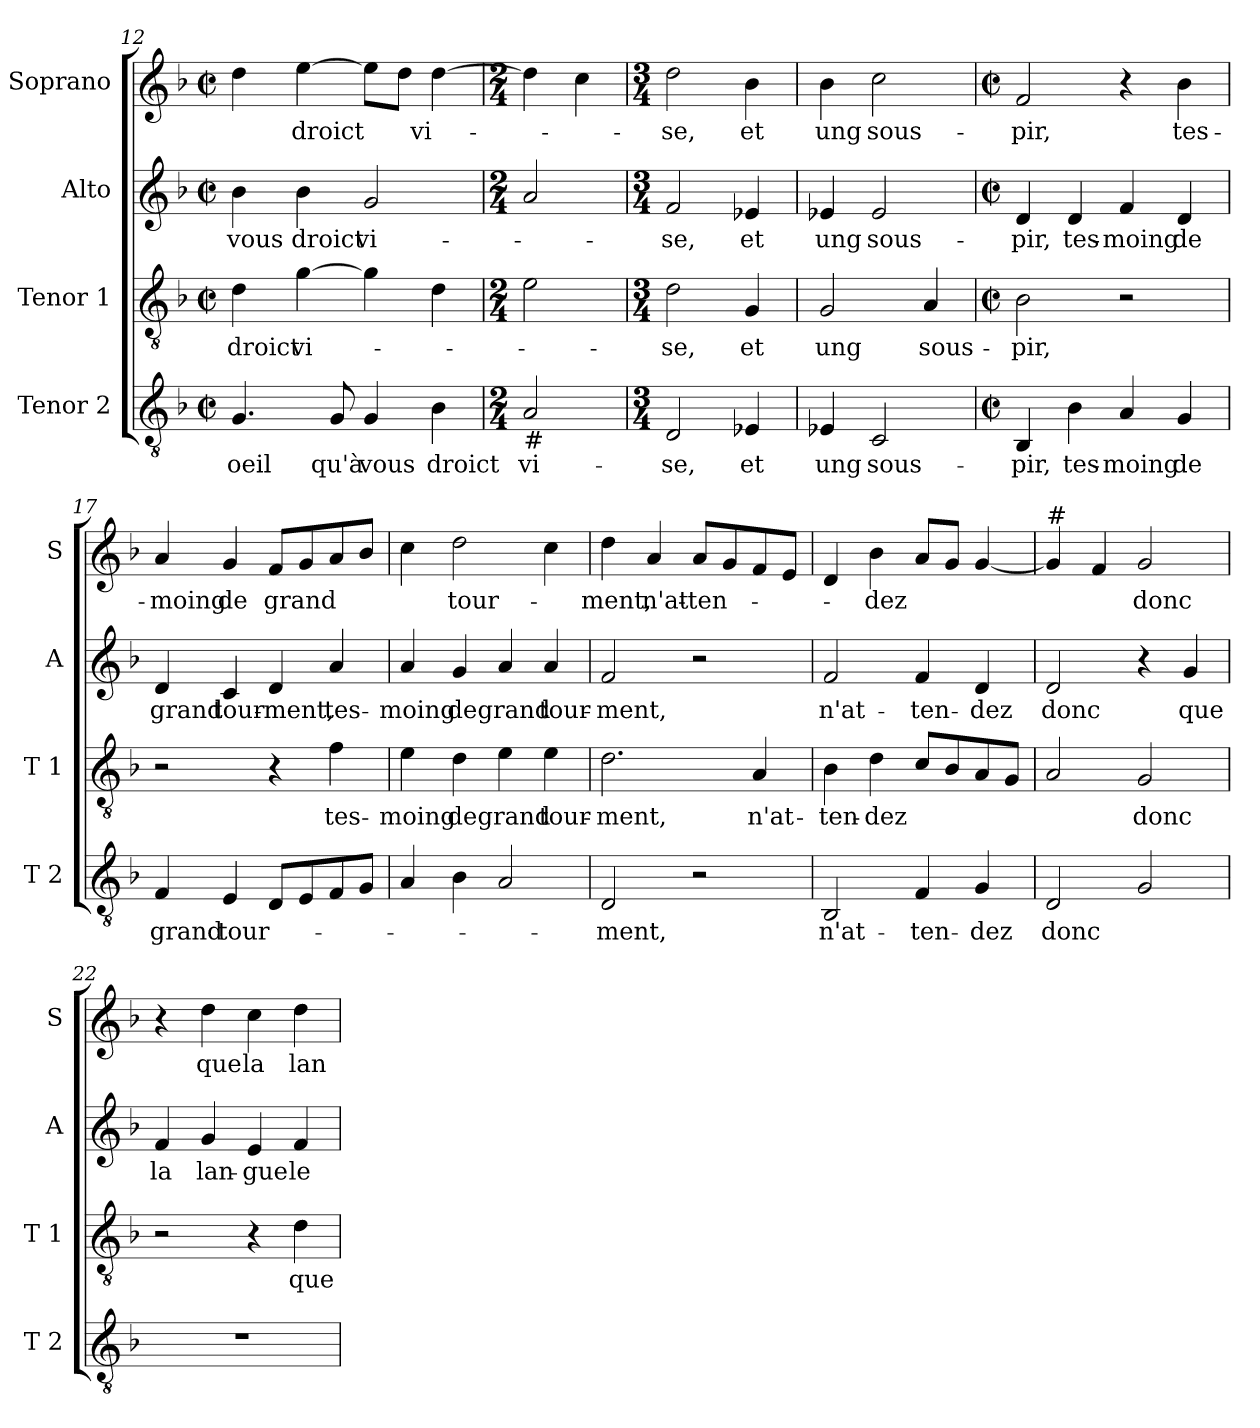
**kern	**text	**kern	**text	**kern	**text	**kern	**text
*part4	*part4	*part3	*part3	*part2	*part2	*part1	*part1
*staff4	*staff4	*staff3	*staff3	*staff2	*staff2	*staff1	*staff1
*I"Tenor 2	*	*I"Tenor 1	*	*I"Alto	*	*I"Soprano	*
*I'T 2	*	*I'T 1	*	*I'A	*	*I'S	*
*clefGv2	*	*clefGv2	*	*clefG2	*	*clefG2	*
*k[b-]	*	*k[b-]	*	*k[b-]	*	*k[b-]	*
*F:	*	*F:	*	*F:	*	*F:	*
*M2/2	*	*M2/2	*	*M2/2	*	*M2/2	*
*met(c|)	*	*met(c|)	*	*met(c|)	*	*met(c|)	*
=12	=12	=12	=12	=12	=12	=12	=12
!	!LO:LY:b	!	!LO:LY:b	!	!LO:LY:b	!	!
4.G/	oeil	4d\	droict	4b-\	vous	4dd\	.
!	!	!	!LO:LY:b	!	!LO:LY:b	!	!LO:LY:b
.	.	[4g\	vi-	4b-\	droict	[4ee\	droict
!	!LO:LY:b	!	!	!	!	!	!
8G/	qu'à	.	.	.	.	.	.
!	!LO:LY:b	!	!	!	!LO:LY:b	!	!
4G/	vous	4g\]	.	2g/	vi-	8ee\L]	.
.	.	.	.	.	.	8dd\J	.
!	!LO:LY:b	!	!	!	!	!	!LO:LY:b
4B-\	droict	4d\	.	.	.	[4dd\	vi-
=13	=13	=13	=13	=13	=13	=13	=13
*M2/4	*	*M2/4	*	*M2/4	*	*M2/4	*
!LO:TX:b:t=#	!	!	!	!	!	!	!
!	!LO:LY:b	!	!	!	!	!	!
2A/	vi-	2e\	.	2a/	.	4dd\]	.
.	.	.	.	.	.	4cc\	.
=14	=14	=14	=14	=14	=14	=14	=14
*M3/4	*	*M3/4	*	*M3/4	*	*M3/4	*
!	!LO:LY:b	!	!LO:LY:b	!	!LO:LY:b	!	!LO:LY:b
2D/	-se,	2d\	-se,	2f/	-se,	2dd\	-se,
!	!LO:LY:b	!	!LO:LY:b	!	!LO:LY:b	!	!LO:LY:b
4E-X/	et	4G/	et	4e-X/	et	4b-\	et
!!LO:LB:g=z
=15	=15	=15	=15	=15	=15	=15	=15
!	!LO:LY:b	!	!LO:LY:b	!	!LO:LY:b	!	!LO:LY:b
4E-X/	ung	2G/	ung	4e-X/	ung	4b-\	ung
!	!LO:LY:b	!	!	!	!LO:LY:b	!	!LO:LY:b
2C/	sous-	.	.	2e-/	sous-	2cc\	sous-
!	!	!	!LO:LY:b	!	!	!	!
.	.	4A/	sous-	.	.	.	.
=16	=16	=16	=16	=16	=16	=16	=16
*M2/2	*	*M2/2	*	*M2/2	*	*M2/2	*
*met(c|)	*	*met(c|)	*	*met(c|)	*	*met(c|)	*
!	!LO:LY:b	!	!LO:LY:b	!	!LO:LY:b	!	!LO:LY:b
4BB-/	-pir,	2B-\	-pir,	4d/	-pir,	2f/	-pir,
!	!LO:LY:b	!	!	!	!LO:LY:b	!	!
4B-\	tes-	.	.	4d/	tes-	.	.
!	!LO:LY:b	!	!	!	!LO:LY:b	!	!
4A/	-moing	2r	.	4f/	-moing	4r	.
!	!LO:LY:b	!	!	!	!LO:LY:b	!	!LO:LY:b
4G/	de	.	.	4d/	de	4b-\	tes-
=17	=17	=17	=17	=17	=17	=17	=17
!	!LO:LY:b	!	!	!	!LO:LY:b	!	!LO:LY:b
4F/	grand	2r	.	4d/	grand	4a/	-moing
!	!LO:LY:b	!	!	!	!LO:LY:b	!	!LO:LY:b
4E/	tour-	.	.	4c/	tour-	4g/	de
!	!	!	!	!	!LO:LY:b	!	!LO:LY:b
8D/L	.	4r	.	4d/	-ment,	8f/L	grand
8E/	.	.	.	.	.	8g/	.
!	!	!	!LO:LY:b	!	!LO:LY:b	!	!
8F/	.	4f\	tes-	4a/	tes-	8a/	.
8G/J	.	.	.	.	.	8b-/J	.
=18	=18	=18	=18	=18	=18	=18	=18
!	!	!	!LO:LY:b	!	!LO:LY:b	!	!
4A/	.	4e\	-moing	4a/	-moing	4cc\	.
!	!	!	!LO:LY:b	!	!LO:LY:b	!	!LO:LY:b
4B-\	.	4d\	de	4g/	de	2dd\	tour-
!	!	!	!LO:LY:b	!	!LO:LY:b	!	!
2A/	.	4e\	grand	4a/	grand	.	.
!	!	!	!LO:LY:b	!	!LO:LY:b	!	!
.	.	4e\	tour-	4a/	tour-	4cc\	.
=19	=19	=19	=19	=19	=19	=19	=19
!	!LO:LY:b	!	!LO:LY:b	!	!LO:LY:b	!	!LO:LY:b
2D/	-ment,	2.d\	-ment,	2f/	-ment,	4dd\	-ment,
!	!	!	!	!	!	!	!LO:LY:b
.	.	.	.	.	.	4a/	n'at-
!	!	!	!	!	!	!	!LO:LY:b
2r	.	.	.	2r	.	8a/L	-ten-
.	.	.	.	.	.	8g/	.
!	!	!	!LO:LY:b	!	!	!	!
.	.	4A/	n'at-	.	.	8f/	.
.	.	.	.	.	.	8e/J	.
!!LO:LB:g=z
=20	=20	=20	=20	=20	=20	=20	=20
!	!LO:LY:b	!	!LO:LY:b	!	!LO:LY:b	!	!
2BB-/	n'at-	4B-\	-ten-	2f/	n'at-	4d/	.
!	!	!	!LO:LY:b	!	!	!	!LO:LY:b
.	.	4d\	-dez	.	.	4b-\	-dez
!	!LO:LY:b	!	!	!	!LO:LY:b	!	!
4F/	-ten-	8c/L	.	4f/	-ten-	8a/L	.
.	.	8B-/	.	.	.	8g/J	.
!	!LO:LY:b	!	!	!	!LO:LY:b	!	!
4G/	-dez	8A/	.	4d/	-dez	[4g/	.
.	.	8G/J	.	.	.	.	.
=21	=21	=21	=21	=21	=21	=21	=21
!	!	!	!	!	!	!LO:TX:a:t=#	!
!	!LO:LY:b	!	!	!	!LO:LY:b	!	!
2D/	donc	2A/	.	2d/	donc	4g/]	.
.	.	.	.	.	.	4f/	.
!	!	!	!LO:LY:b	!	!	!	!LO:LY:b
2G/	.	2G/	donc	4r	.	2g/	donc
!	!	!	!	!	!LO:LY:b	!	!
.	.	.	.	4g/	que	.	.
=22	=22	=22	=22	=22	=22	=22	=22
!	!	!	!	!	!LO:LY:b	!	!
1r	.	2r	.	4f/	la	4r	.
!	!	!	!	!	!LO:LY:b	!	!LO:LY:b
.	.	.	.	4g/	lan-	4dd\	que
!	!	!	!	!	!LO:LY:b	!	!LO:LY:b
.	.	4r	.	4e/	-gue	4cc\	la
!	!	!	!LO:LY:b	!	!LO:LY:b	!	!LO:LY:b
.	.	4d\	que	4f/	le	4dd\	lan-
=	=	=	=	=	=	=	=
*-	*-	*-	*-	*-	*-	*-	*-
